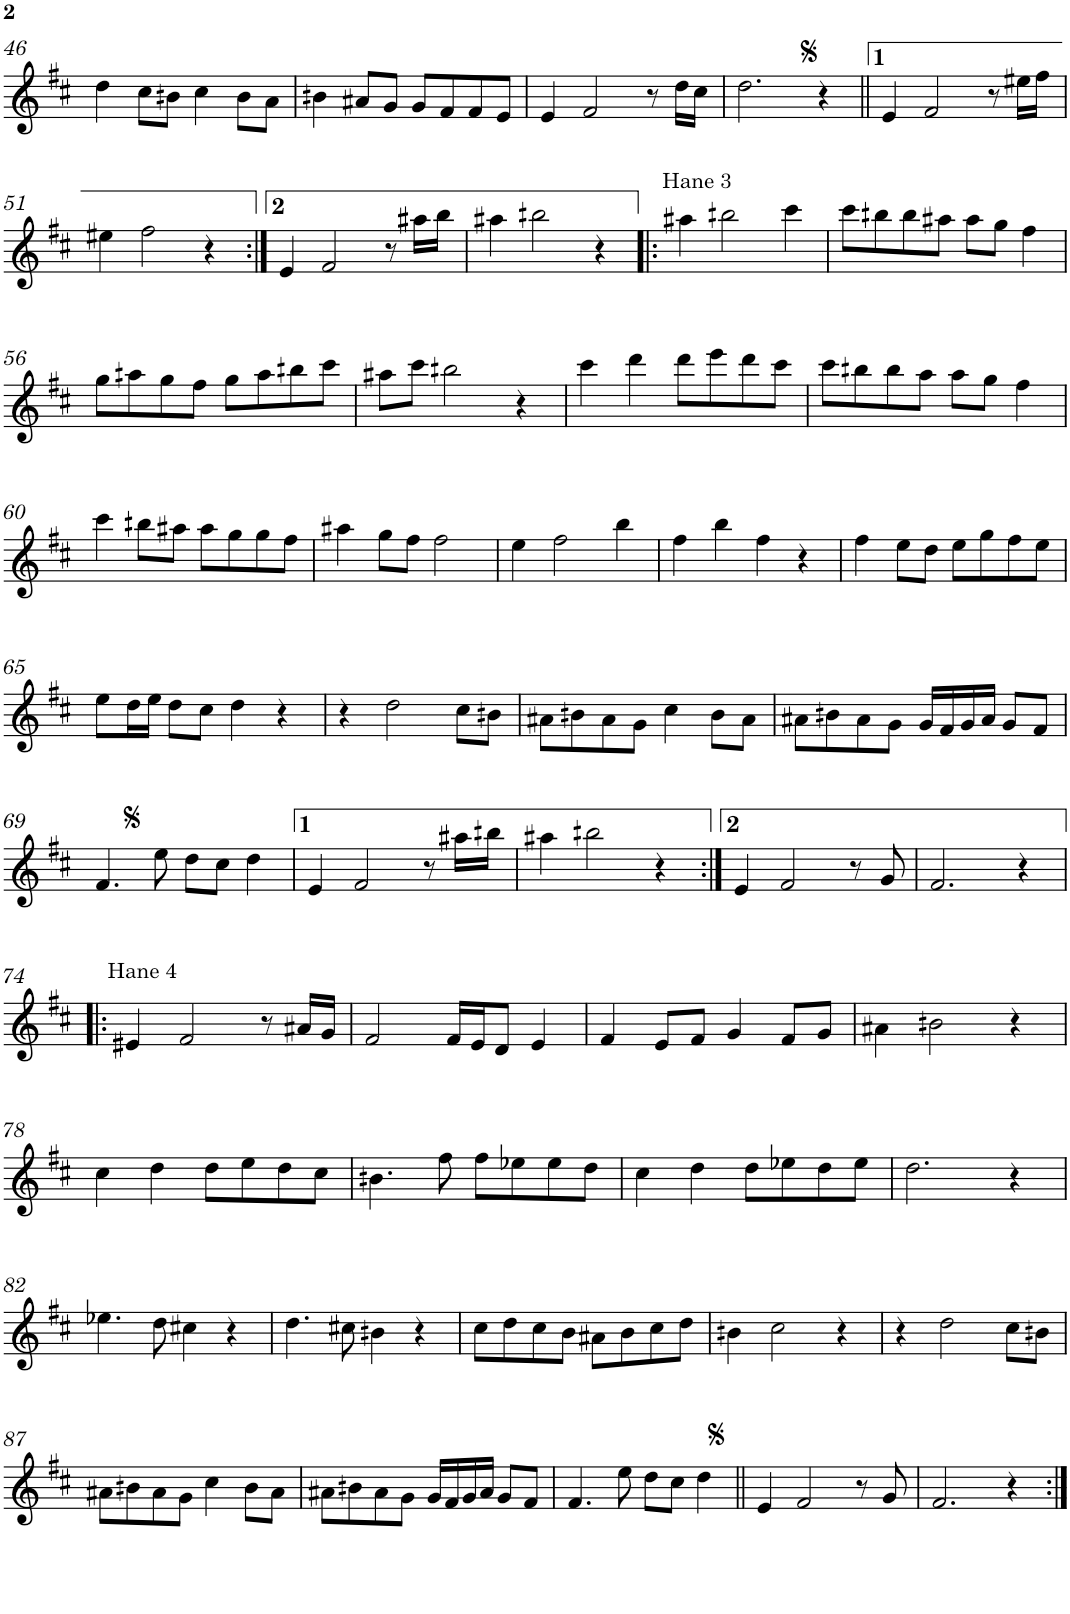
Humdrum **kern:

**kern
*part1
*staff1
*I"Piano
*I'Pno.
!!LO:PB:g=z
*clefG2
*k[f#c#]
*M4/4
*met(c)
=46
4dd\
8cc#\L
8bn\J
4cc#\
8b\L
8a\J
=47
4bn\
8a#X/L
8g/J
8g/L
8f#/
8f#/
8e/J
=48
4e/
2f#/
8r
16dd\LL
16cc#\JJ
=49
2.dd\
4r
=50||
4e/
2f#/
8r
16ee#X\LL
16ff#\JJ
!!LO:LB:g=z
=51
4ee#X\
2ff#\
4r
=52:|!
4e/
2f#/
8r
16aa#X\LL
16bb\JJ
=53
4aa#X\
2bbn\
4r
=54!|:
!LO:TX:a:t=Hane 3
4aa#X\
2bbn\
4ccc#\
=55
8ccc#\L
8bbn\
8bb\
8aa#X\J
8aa#\L
8gg\J
4ff#\
!!LO:LB:g=z
=56
8gg\L
8aan\
8gg\
8ff#\J
8gg\L
8aa\
8bbn\
8ccc#\J
=57
8aa#X\L
8ccc#\J
2bbn\
4r
=58
4ccc#\
4ddd\
8ddd\L
8eee\
8ddd\
8ccc#\J
=59
8ccc#\L
8bbn\
8bb\
8aa\J
8aa\L
8gg\J
4ff#\
!!LO:LB:g=z
=60
4ccc#\
8bbn\L
8aa#X\J
8aa#\L
8gg\
8gg\
8ff#\J
=61
4aa#X\
8gg\L
8ff#\J
2ff#\
=62
4ee\
2ff#\
4bb\
=63
4ff#\
4bb\
4ff#\
4r
=64
4ff#\
8ee\L
8dd\J
8ee\L
8gg\
8ff#\
8ee\J
!!LO:LB:g=z
=65
8ee\L
16dd\L
16ee\JJ
8dd\L
8cc#\J
4dd\
4r
=66
4r
2dd\
8cc#\L
8bn\J
=67
8a#X\L
8bn\
8a#\
8g\J
4cc#\
8b\L
8a#\J
=68
8a#X\L
8bn\
8a#\
8g\J
16g/LL
16f#/
16g/
16a#/JJ
8g/L
8f#/J
!!LO:LB:g=z
=69
4.f#/
8ee\
8dd\L
8cc#\J
4dd\
=70
4e/
2f#/
8r
16aa#X\LL
16bbn\JJ
=71
4aa#X\
2bbn\
4r
=72:|!
4e/
2f#/
8r
8g/
=73
2.f#/
4r
!!LO:LB:g=z
=74!|:
!LO:TX:a:t=Hane 4
4e#X/
2f#/
8r
16a#X/LL
16g/JJ
=75
2f#/
16f#/LL
16e/J
8d/J
4e/
=76
4f#/
8e/L
8f#/J
4g/
8f#/L
8g/J
=77
4a#X\
2bn\
4r
!!LO:LB:g=z
=78
4cc#\
4dd\
8dd\L
8ee\
8dd\
8cc#\J
=79
4.bn\
8ff#\
8ff#\L
8ee-X\
8ee-\
8dd\J
=80
4cc#\
4dd\
8dd\L
8ee-X\
8dd\
8ee-\J
=81
2.dd\
4r
!!LO:LB:g=z
=82
4.ee-X\
8dd\
4cc#X\
4r
=83
4.dd\
8cc#X\
4bn\
4r
=84
8cc#\L
8dd\
8cc#\
8b\J
8a#X\L
8b\
8cc#\
8dd\J
=85
4bn\
2cc#\
4r
=86
4r
2dd\
8cc#\L
8bn\J
!!LO:LB:g=z
=87
8a#X\L
8bn\
8a#\
8g\J
4cc#\
8b\L
8a#\J
=88
8a#X\L
8bn\
8a#\
8g\J
16g/LL
16f#/
16g/
16a#/JJ
8g/L
8f#/J
=89
4.f#/
8ee\
8dd\L
8cc#\J
4dd\
=90||
4e/
2f#/
8r
8g/
=91
2.f#/
4r
=:|!
*-
